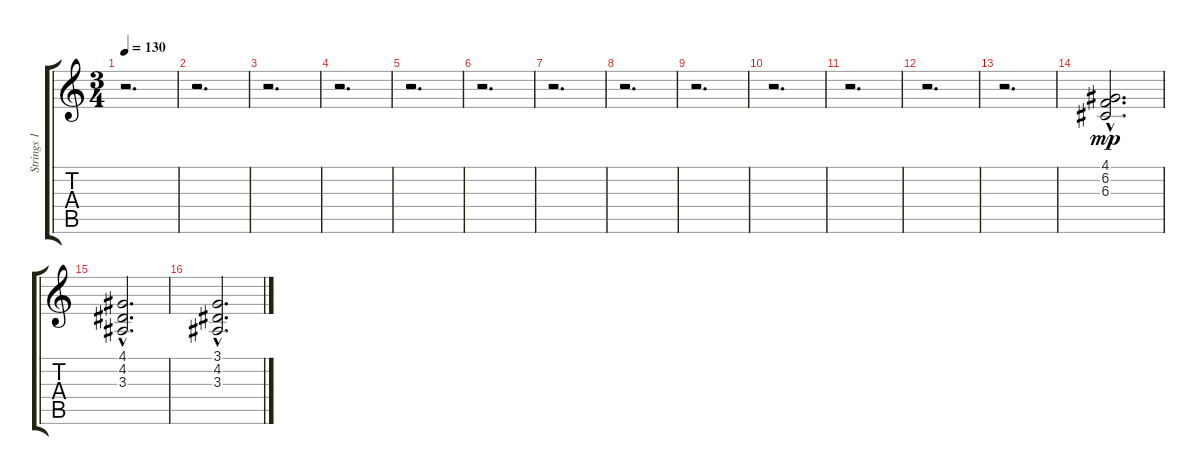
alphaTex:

\track ("Strings 1" "Strings 1") {instrument stringensemble1}
\staff {score tabs}
\tuning (E4 B3 G3 D3 A2 E2) {hide}
\ts (3 4)
\tempo 130
\clef g2
\ks c
r.2{d dy mp} |
r.2{d} |
r.2{d} |
r.2{d} |
r.2{d} |
r.2{d} |
r.2{d} |
r.2{d} |
r.2{d} |
r.2{d} |
r.2{d} |
r.2{d} |
r.2{d} |
(4.1{hac} 6.2{hac} 6.3{hac}).2{d} |
(4.1{hac} 4.2{hac} 3.3{hac}).2{d} |
(3.1{hac} 4.2{hac} 3.3{hac}).2{d}
